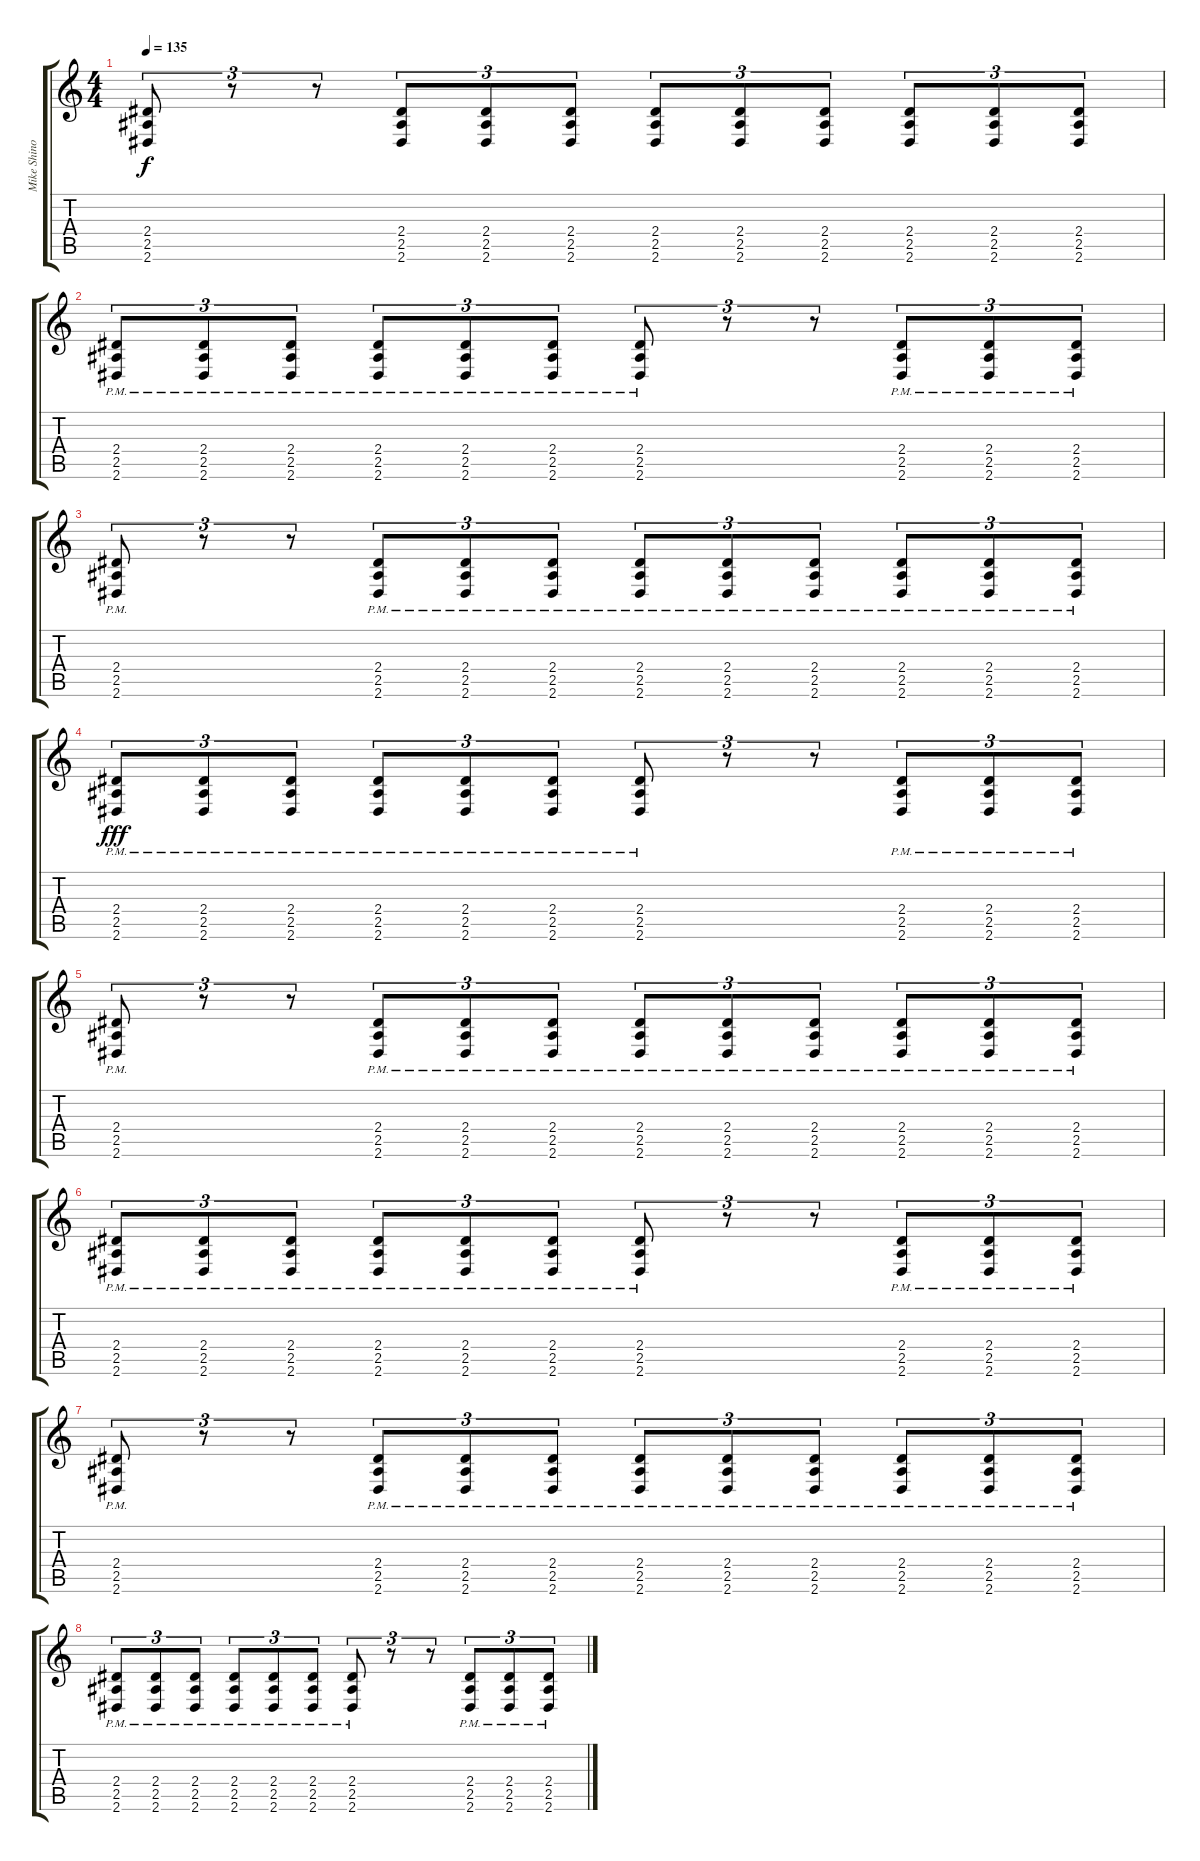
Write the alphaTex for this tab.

\track ("Mike Shinoda [Gtr.1]" "Mike Shino") {instrument overdrivenguitar}
\staff {score tabs}
\tuning (Eb4 Bb3 Gb3 Db3 Ab2 Db2) {hide}
\ts (4 4)
\tempo 135
\clef g2
\ks c
(2.4 2.5 2.6).8{tu (3 2) dy f} r.8{tu (3 2)} r.8{tu (3 2)} (2.4 2.5 2.6).8{tu (3 2)} (2.4 2.5 2.6).8{tu (3 2)} (2.4 2.5 2.6).8{tu (3 2)} (2.4 2.5 2.6).8{tu (3 2)} (2.4 2.5 2.6).8{tu (3 2)} (2.4 2.5 2.6).8{tu (3 2)} (2.4 2.5 2.6).8{tu (3 2)} (2.4 2.5 2.6).8{tu (3 2)} (2.4 2.5 2.6).8{tu (3 2)} |
(2.4{pm} 2.5{pm} 2.6{pm}).8{tu (3 2)} (2.4{pm} 2.5{pm} 2.6{pm}).8{tu (3 2)} (2.4{pm} 2.5{pm} 2.6{pm}).8{tu (3 2)} (2.4{pm} 2.5{pm} 2.6{pm}).8{tu (3 2)} (2.4{pm} 2.5{pm} 2.6{pm}).8{tu (3 2)} (2.4{pm} 2.5{pm} 2.6{pm}).8{tu (3 2)} (2.4{pm} 2.5{pm} 2.6{pm}).8{tu (3 2)} r.8{tu (3 2)} r.8{tu (3 2)} (2.4{pm} 2.5{pm} 2.6{pm}).8{tu (3 2)} (2.4{pm} 2.5{pm} 2.6{pm}).8{tu (3 2)} (2.4{pm} 2.5{pm} 2.6{pm}).8{tu (3 2)} |
(2.4{pm} 2.5{pm} 2.6{pm}).8{tu (3 2)} r.8{tu (3 2)} r.8{tu (3 2)} (2.4{pm} 2.5{pm} 2.6{pm}).8{tu (3 2)} (2.4{pm} 2.5{pm} 2.6{pm}).8{tu (3 2)} (2.4{pm} 2.5{pm} 2.6{pm}).8{tu (3 2)} (2.4{pm} 2.5{pm} 2.6{pm}).8{tu (3 2)} (2.4{pm} 2.5{pm} 2.6{pm}).8{tu (3 2)} (2.4{pm} 2.5{pm} 2.6{pm}).8{tu (3 2)} (2.4{pm} 2.5{pm} 2.6{pm}).8{tu (3 2)} (2.4{pm} 2.5{pm} 2.6{pm}).8{tu (3 2)} (2.4{pm} 2.5{pm} 2.6{pm}).8{tu (3 2)} |
(2.4{pm} 2.5{pm} 2.6{pm}).8{tu (3 2) dy fff} (2.4{pm} 2.5{pm} 2.6{pm}).8{tu (3 2)} (2.4{pm} 2.5{pm} 2.6{pm}).8{tu (3 2)} (2.4{pm} 2.5{pm} 2.6{pm}).8{tu (3 2)} (2.4{pm} 2.5{pm} 2.6{pm}).8{tu (3 2)} (2.4{pm} 2.5{pm} 2.6{pm}).8{tu (3 2)} (2.4{pm} 2.5{pm} 2.6{pm}).8{tu (3 2)} r.8{tu (3 2)} r.8{tu (3 2)} (2.4{pm} 2.5{pm} 2.6{pm}).8{tu (3 2)} (2.4{pm} 2.5{pm} 2.6{pm}).8{tu (3 2)} (2.4{pm} 2.5{pm} 2.6{pm}).8{tu (3 2)} |
(2.4{pm} 2.5{pm} 2.6{pm}).8{tu (3 2)} r.8{tu (3 2)} r.8{tu (3 2)} (2.4{pm} 2.5{pm} 2.6{pm}).8{tu (3 2)} (2.4{pm} 2.5{pm} 2.6{pm}).8{tu (3 2)} (2.4{pm} 2.5{pm} 2.6{pm}).8{tu (3 2)} (2.4{pm} 2.5{pm} 2.6{pm}).8{tu (3 2)} (2.4{pm} 2.5{pm} 2.6{pm}).8{tu (3 2)} (2.4{pm} 2.5{pm} 2.6{pm}).8{tu (3 2)} (2.4{pm} 2.5{pm} 2.6{pm}).8{tu (3 2)} (2.4{pm} 2.5{pm} 2.6{pm}).8{tu (3 2)} (2.4{pm} 2.5{pm} 2.6{pm}).8{tu (3 2)} |
(2.4{pm} 2.5{pm} 2.6{pm}).8{tu (3 2)} (2.4{pm} 2.5{pm} 2.6{pm}).8{tu (3 2)} (2.4{pm} 2.5{pm} 2.6{pm}).8{tu (3 2)} (2.4{pm} 2.5{pm} 2.6{pm}).8{tu (3 2)} (2.4{pm} 2.5{pm} 2.6{pm}).8{tu (3 2)} (2.4{pm} 2.5{pm} 2.6{pm}).8{tu (3 2)} (2.4{pm} 2.5{pm} 2.6{pm}).8{tu (3 2)} r.8{tu (3 2)} r.8{tu (3 2)} (2.4{pm} 2.5{pm} 2.6{pm}).8{tu (3 2)} (2.4{pm} 2.5{pm} 2.6{pm}).8{tu (3 2)} (2.4{pm} 2.5{pm} 2.6{pm}).8{tu (3 2)} |
(2.4{pm} 2.5{pm} 2.6{pm}).8{tu (3 2)} r.8{tu (3 2)} r.8{tu (3 2)} (2.4{pm} 2.5{pm} 2.6{pm}).8{tu (3 2)} (2.4{pm} 2.5{pm} 2.6{pm}).8{tu (3 2)} (2.4{pm} 2.5{pm} 2.6{pm}).8{tu (3 2)} (2.4{pm} 2.5{pm} 2.6{pm}).8{tu (3 2)} (2.4{pm} 2.5{pm} 2.6{pm}).8{tu (3 2)} (2.4{pm} 2.5{pm} 2.6{pm}).8{tu (3 2)} (2.4{pm} 2.5{pm} 2.6{pm}).8{tu (3 2)} (2.4{pm} 2.5{pm} 2.6{pm}).8{tu (3 2)} (2.4{pm} 2.5{pm} 2.6{pm}).8{tu (3 2)} |
(2.4{pm} 2.5{pm} 2.6{pm}).8{tu (3 2)} (2.4{pm} 2.5{pm} 2.6{pm}).8{tu (3 2)} (2.4{pm} 2.5{pm} 2.6{pm}).8{tu (3 2)} (2.4{pm} 2.5{pm} 2.6{pm}).8{tu (3 2)} (2.4{pm} 2.5{pm} 2.6{pm}).8{tu (3 2)} (2.4{pm} 2.5{pm} 2.6{pm}).8{tu (3 2)} (2.4{pm} 2.5{pm} 2.6{pm}).8{tu (3 2)} r.8{tu (3 2)} r.8{tu (3 2)} (2.4{pm} 2.5{pm} 2.6{pm}).8{tu (3 2)} (2.4{pm} 2.5{pm} 2.6{pm}).8{tu (3 2)} (2.4{pm} 2.5{pm} 2.6{pm}).8{tu (3 2)}
